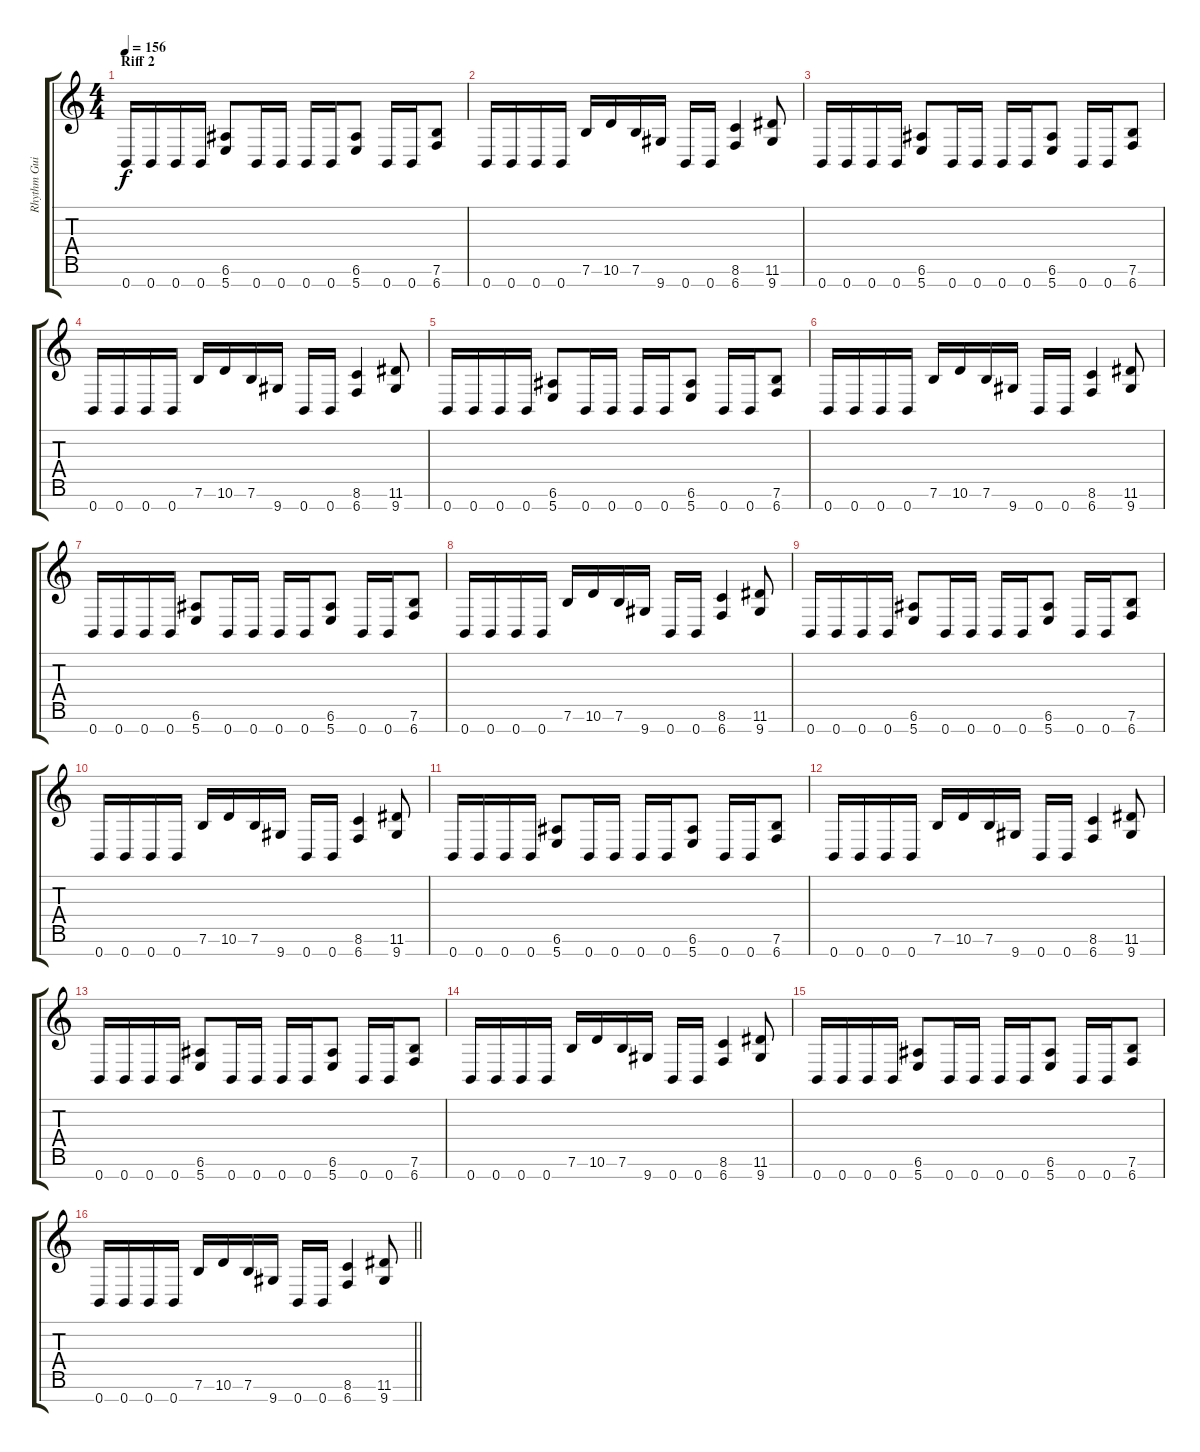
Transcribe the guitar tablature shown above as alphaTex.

\track ("Rhythm Guitar 2" "Rhythm Gui") {instrument overdrivenguitar}
\staff {score tabs}
\tuning (E4 B3 G3 D3 A2 E2 B1) {hide}
\ts (4 4)
\section ("" "Riff 2")
\tempo 156
\clef g2
\ks c
0.7.16{dy f} 0.7.16 0.7.16 0.7.16 (6.6 5.7).8 0.7.16 0.7.16 0.7.16 0.7.16 (6.6 5.7).8 0.7.16 0.7.16 (7.6 6.7).8 |
0.7.16 0.7.16 0.7.16 0.7.16 7.6.16 10.6.16 7.6.16 9.7.16 0.7.16 0.7.16 (8.6 6.7).4 (11.6 9.7).8 |
0.7.16 0.7.16 0.7.16 0.7.16 (6.6 5.7).8 0.7.16 0.7.16 0.7.16 0.7.16 (6.6 5.7).8 0.7.16 0.7.16 (7.6 6.7).8 |
0.7.16 0.7.16 0.7.16 0.7.16 7.6.16 10.6.16 7.6.16 9.7.16 0.7.16 0.7.16 (8.6 6.7).4 (11.6 9.7).8 |
0.7.16 0.7.16 0.7.16 0.7.16 (6.6 5.7).8 0.7.16 0.7.16 0.7.16 0.7.16 (6.6 5.7).8 0.7.16 0.7.16 (7.6 6.7).8 |
0.7.16 0.7.16 0.7.16 0.7.16 7.6.16 10.6.16 7.6.16 9.7.16 0.7.16 0.7.16 (8.6 6.7).4 (11.6 9.7).8 |
0.7.16 0.7.16 0.7.16 0.7.16 (6.6 5.7).8 0.7.16 0.7.16 0.7.16 0.7.16 (6.6 5.7).8 0.7.16 0.7.16 (7.6 6.7).8 |
0.7.16 0.7.16 0.7.16 0.7.16 7.6.16 10.6.16 7.6.16 9.7.16 0.7.16 0.7.16 (8.6 6.7).4 (11.6 9.7).8 |
0.7.16 0.7.16 0.7.16 0.7.16 (6.6 5.7).8 0.7.16 0.7.16 0.7.16 0.7.16 (6.6 5.7).8 0.7.16 0.7.16 (7.6 6.7).8 |
0.7.16 0.7.16 0.7.16 0.7.16 7.6.16 10.6.16 7.6.16 9.7.16 0.7.16 0.7.16 (8.6 6.7).4 (11.6 9.7).8 |
0.7.16 0.7.16 0.7.16 0.7.16 (6.6 5.7).8 0.7.16 0.7.16 0.7.16 0.7.16 (6.6 5.7).8 0.7.16 0.7.16 (7.6 6.7).8 |
0.7.16 0.7.16 0.7.16 0.7.16 7.6.16 10.6.16 7.6.16 9.7.16 0.7.16 0.7.16 (8.6 6.7).4 (11.6 9.7).8 |
0.7.16 0.7.16 0.7.16 0.7.16 (6.6 5.7).8 0.7.16 0.7.16 0.7.16 0.7.16 (6.6 5.7).8 0.7.16 0.7.16 (7.6 6.7).8 |
0.7.16 0.7.16 0.7.16 0.7.16 7.6.16 10.6.16 7.6.16 9.7.16 0.7.16 0.7.16 (8.6 6.7).4 (11.6 9.7).8 |
0.7.16 0.7.16 0.7.16 0.7.16 (6.6 5.7).8 0.7.16 0.7.16 0.7.16 0.7.16 (6.6 5.7).8 0.7.16 0.7.16 (7.6 6.7).8 |
\barLineRight lightlight
0.7.16 0.7.16 0.7.16 0.7.16 7.6.16 10.6.16 7.6.16 9.7.16 0.7.16 0.7.16 (8.6 6.7).4 (11.6 9.7).8
